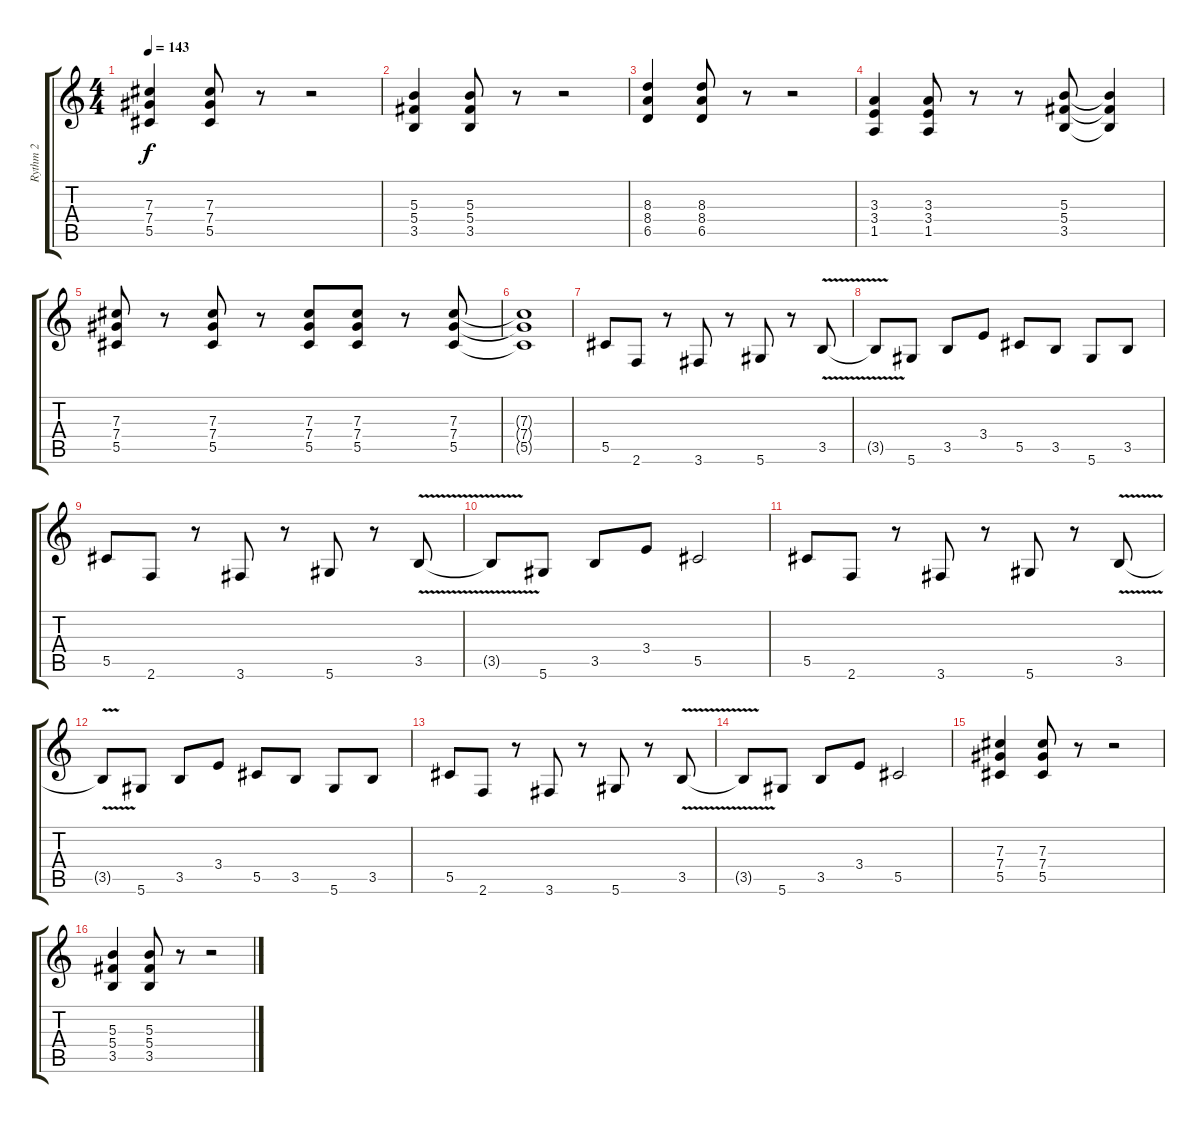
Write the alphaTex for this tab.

\track ("Rythm 2" "Rythm 2") {instrument overdrivenguitar}
\staff {score tabs}
\tuning (Eb4 Bb3 Gb3 Db3 Ab2 Eb2) {hide}
\ts (4 4)
\tempo 143
\clef g2
\ks c
(7.3 7.4 5.5).4{dy f} (7.3 7.4 5.5).8 r.8 r.2 |
(5.3 5.4 3.5).4 (5.3 5.4 3.5).8 r.8 r.2 |
(8.3 8.4 6.5).4 (8.3 8.4 6.5).8 r.8 r.2 |
(3.3 3.4 1.5).4 (3.3 3.4 1.5).8 r.8 r.8 (5.3 5.4 3.5).8 (5.3{t} 5.4{t} 3.5{t}).4 |
(7.3 7.4 5.5).8 r.8 (7.3 7.4 5.5).8 r.8 (7.3 7.4 5.5).8 (7.3 7.4 5.5).8 r.8 (7.3 7.4 5.5).8 |
(7.3{t} 7.4{t} 5.5{t}).1 |
5.5.8 2.6.8 r.8 3.6.8 r.8 5.6.8 r.8 3.5{v}.8 |
3.5{t}.8 5.6.8 3.5.8 3.4.8 5.5.8 3.5.8 5.6.8 3.5.8 |
5.5.8 2.6.8 r.8 3.6.8 r.8 5.6.8 r.8 3.5{v}.8 |
3.5{t}.8 5.6.8 3.5.8 3.4.8 5.5.2 |
5.5.8 2.6.8 r.8 3.6.8 r.8 5.6.8 r.8 3.5{v}.8 |
3.5{t}.8 5.6.8 3.5.8 3.4.8 5.5.8 3.5.8 5.6.8 3.5.8 |
5.5.8 2.6.8 r.8 3.6.8 r.8 5.6.8 r.8 3.5{v}.8 |
3.5{t}.8 5.6.8 3.5.8 3.4.8 5.5.2 |
(7.3 7.4 5.5).4 (7.3 7.4 5.5).8 r.8 r.2 |
(5.3 5.4 3.5).4 (5.3 5.4 3.5).8 r.8 r.2
